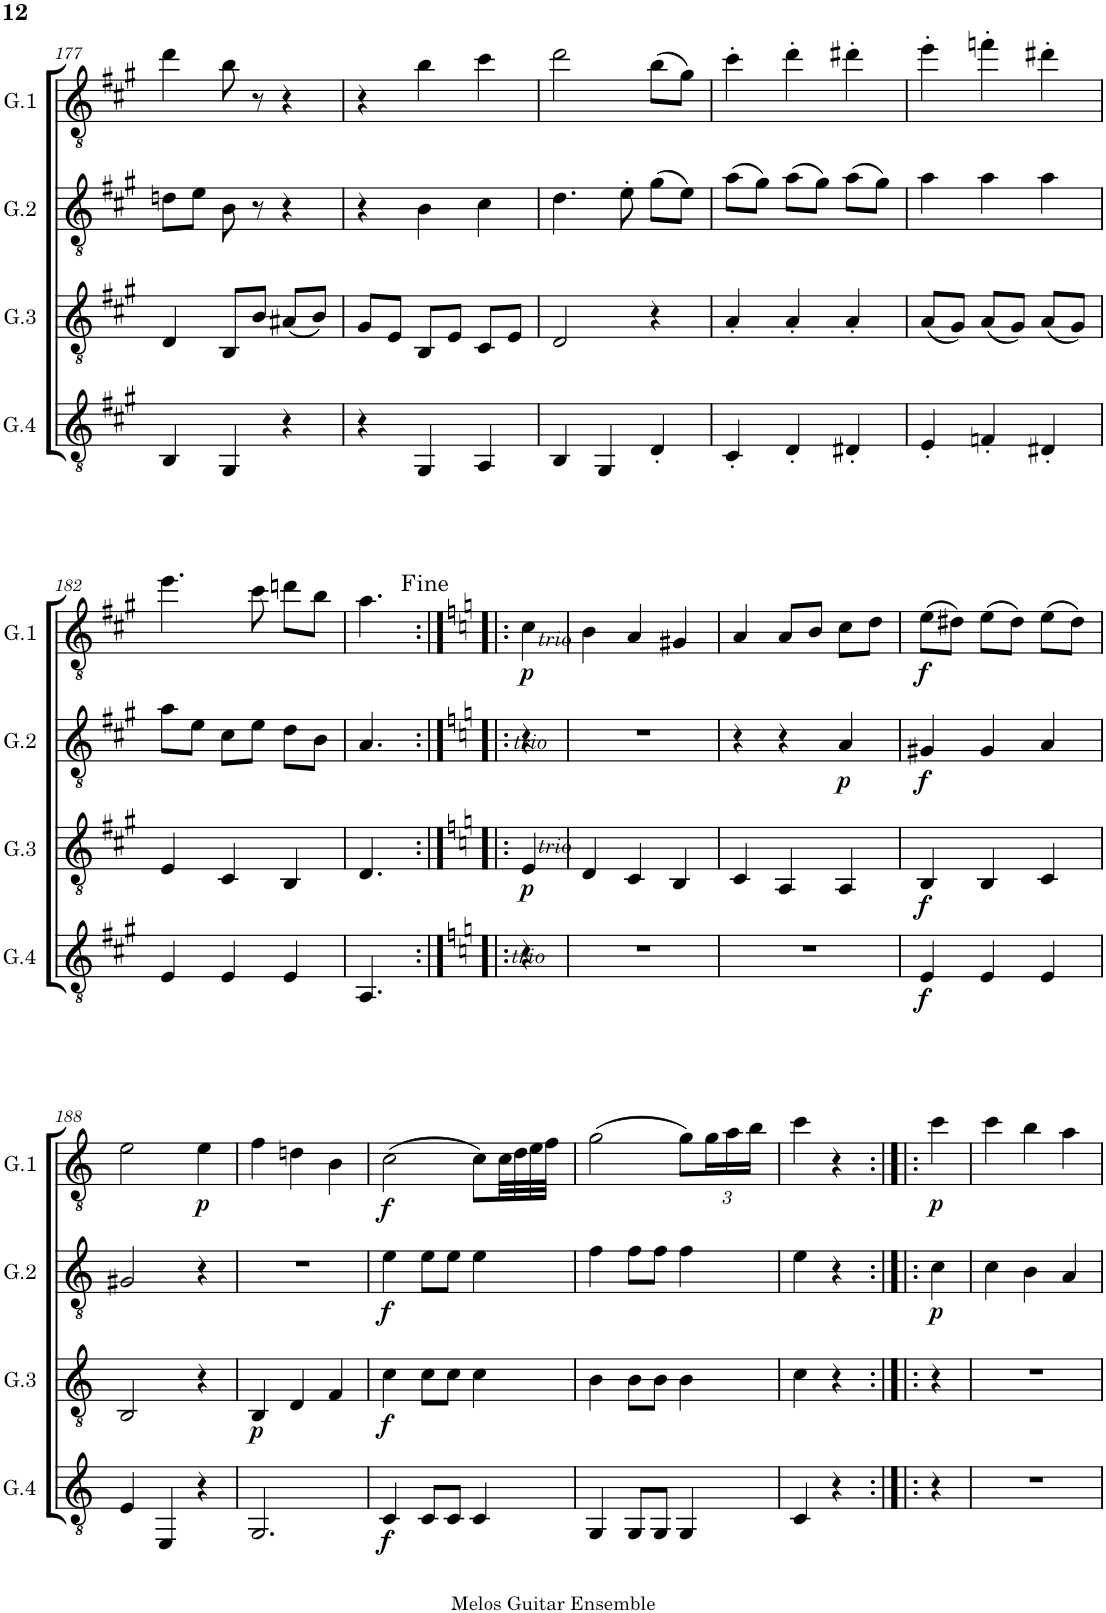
**kern	**dynam	**kern	**dynam	**kern	**dynam	**kern	**dynam
*part4	*part4	*part3	*part3	*part2	*part2	*part1	*part1
*staff4	*staff4	*staff3	*staff3	*staff2	*staff2	*staff1	*staff1
*I"G.4	*	*I"G.3	*	*I"G.2	*	*I"G.1	*
*I'G.4	*	*I'G.3	*	*I'G.2	*	*I'G.1	*
!!LO:PB:g=z
*clefGv2	*	*clefGv2	*	*clefGv2	*	*clefGv2	*
*k[f#c#g#]	*	*k[f#c#g#]	*	*k[f#c#g#]	*	*k[f#c#g#]	*
*M3/4	*	*M3/4	*	*M3/4	*	*M3/4	*
=177	=177	=177	=177	=177	=177	=177	=177
4BB/	.	4D/	.	8dn\L	.	4dd\	.
.	.	.	.	8e\J	.	.	.
4GG#/	.	8BB/L	.	8B\	.	8b\	.
.	.	8B/J	.	8r	.	8r	.
4r	.	(8A#X/L	.	4r	.	4r	.
.	.	8B/J)	.	.	.	.	.
=178	=178	=178	=178	=178	=178	=178	=178
4r	.	8G#/L	.	4r	.	4r	.
.	.	8E/J	.	.	.	.	.
4GG#/	.	8BB/L	.	4B\	.	4b\	.
.	.	8E/J	.	.	.	.	.
4AA/	.	8C#/L	.	4c#\	.	4cc#\	.
.	.	8E/J	.	.	.	.	.
=179	=179	=179	=179	=179	=179	=179	=179
4BB/	.	2D/	.	4.d\	.	2dd\	.
4GG#/	.	.	.	.	.	.	.
.	.	.	.	8e'\	.	.	.
4D'/	.	4r	.	(8g#\L	.	(8b\L	.
.	.	.	.	8e\J)	.	8g#\J)	.
=180	=180	=180	=180	=180	=180	=180	=180
4C#'/	.	4A'/	.	(8a\L	.	4cc#'\	.
.	.	.	.	8g#\J)	.	.	.
4D'/	.	4A'/	.	(8a\L	.	4dd'\	.
.	.	.	.	8g#\J)	.	.	.
4D#X'/	.	4A'/	.	(8a\L	.	4dd#X'\	.
.	.	.	.	8g#\J)	.	.	.
=181	=181	=181	=181	=181	=181	=181	=181
4E'/	.	(8A/L	.	4a\	.	4ee'\	.
.	.	8G#/J)	.	.	.	.	.
4Fn'/	.	(8A/L	.	4a\	.	4ffn'\	.
.	.	8G#/J)	.	.	.	.	.
4D#X'/	.	(8A/L	.	4a\	.	4dd#X'\	.
.	.	8G#/J)	.	.	.	.	.
!!LO:LB:g=z
=182	=182	=182	=182	=182	=182	=182	=182
4E/	.	4E/	.	8a\L	.	4.ee\	.
.	.	.	.	8e\J	.	.	.
4E/	.	4C#/	.	8c#\L	.	.	.
.	.	.	.	8e\J	.	8cc#\	.
4E/	.	4BB/	.	8d\L	.	8ddn\L	.
.	.	.	.	8B\J	.	8b\J	.
=183	=183	=183	=183	=183	=183	=183	=183
4.AA/	.	4.D/	.	4.A/	.	4.a\	.
=184:|!|:	=184:|!|:	=184:|!|:	=184:|!|:	=184:|!|:	=184:|!|:	=184:|!|:	=184:|!|:
*k[]	*	*k[]	*	*k[]	*	*k[]	*
!	!	!	!	!	!	!LO:TX:b:i:t=trio	!
!	!	!	!	!LO:TX:b:i:t=trio	!	!	!
!	!	!LO:TX:b:i:t=trio	!	!	!	!	!
!LO:TX:b:i:t=trio	!	!	!	!	!	!	!
!	!	!	!LO:DY:b	!	!	!	!LO:DY:b
4r	.	4E/	p	4r	.	4c\	p
=185	=185	=185	=185	=185	=185	=185	=185
2.r	.	4D/	.	2.r	.	4B\	.
.	.	4C/	.	.	.	4A/	.
.	.	4BB/	.	.	.	4G#X/	.
=186	=186	=186	=186	=186	=186	=186	=186
2.r	.	4C/	.	4r	.	4A/	.
.	.	4AA/	.	4r	.	8A/L	.
.	.	.	.	.	.	8B/J	.
!	!	!	!	!	!LO:DY:b	!	!
.	.	4AA/	.	4A/	p	8c\L	.
.	.	.	.	.	.	8d\J	.
=187	=187	=187	=187	=187	=187	=187	=187
!	!LO:DY:b	!	!LO:DY:b	!	!LO:DY:b	!	!LO:DY:b
4E/	f	4BB/	f	4G#X/	f	(8e\L	f
.	.	.	.	.	.	8d#X\J)	.
4E/	.	4BB/	.	4G#/	.	(8e\L	.
.	.	.	.	.	.	8d#\J)	.
4E/	.	4C/	.	4A/	.	(8e\L	.
.	.	.	.	.	.	8d#\J)	.
!!LO:LB:g=z
=188	=188	=188	=188	=188	=188	=188	=188
4E/	.	2BB/	.	2G#X/	.	2e\	.
4EE/	.	.	.	.	.	.	.
!	!	!	!	!	!	!	!LO:DY:b
4r	.	4r	.	4r	.	4e\	p
=189	=189	=189	=189	=189	=189	=189	=189
!	!	!	!LO:DY:b	!	!	!	!
2.GG/	.	4BB/	p	2.r	.	4f\	.
.	.	4D/	.	.	.	4dn\	.
.	.	4F/	.	.	.	4B\	.
=190	=190	=190	=190	=190	=190	=190	=190
!	!LO:DY:b	!	!LO:DY:b	!	!LO:DY:b	!	!LO:DY:b
4C/	f	4c\	f	4e\	f	(2c\	f
8C/L	.	8c\L	.	8e\L	.	.	.
8C/J	.	8c\J	.	8e\J	.	.	.
4C/	.	4c\	.	4e\	.	8c\L)	.
.	.	.	.	.	.	32c\LL	.
.	.	.	.	.	.	32d\	.
.	.	.	.	.	.	32e\	.
.	.	.	.	.	.	32f\JJJ	.
=191	=191	=191	=191	=191	=191	=191	=191
4GG/	.	4B\	.	4f\	.	(2g\	.
8GG/L	.	8B\L	.	8f\L	.	.	.
8GG/J	.	8B\J	.	8f\J	.	.	.
4GG/	.	4B\	.	4f\	.	8g\L)	.
*	*	*	*	*	*	*Xbrackettup	*
.	.	.	.	.	.	24g\L	.
.	.	.	.	.	.	24a\	.
.	.	.	.	.	.	24b\JJ	.
=192	=192	=192	=192	=192	=192	=192	=192
4C/	.	4c\	.	4e\	.	4cc\	.
4r	.	4r	.	4r	.	4r	.
=193:|!|:	=193:|!|:	=193:|!|:	=193:|!|:	=193:|!|:	=193:|!|:	=193:|!|:	=193:|!|:
!	!	!	!	!	!LO:DY:b	!	!LO:DY:b
4r	.	4r	.	4c\	p	4cc\	p
=194	=194	=194	=194	=194	=194	=194	=194
2.r	.	2.r	.	4c\	.	4cc\	.
.	.	.	.	4B\	.	4b\	.
.	.	.	.	4A/	.	4a\	.
=	=	=	=	=	=	=	=
*-	*-	*-	*-	*-	*-	*-	*-
